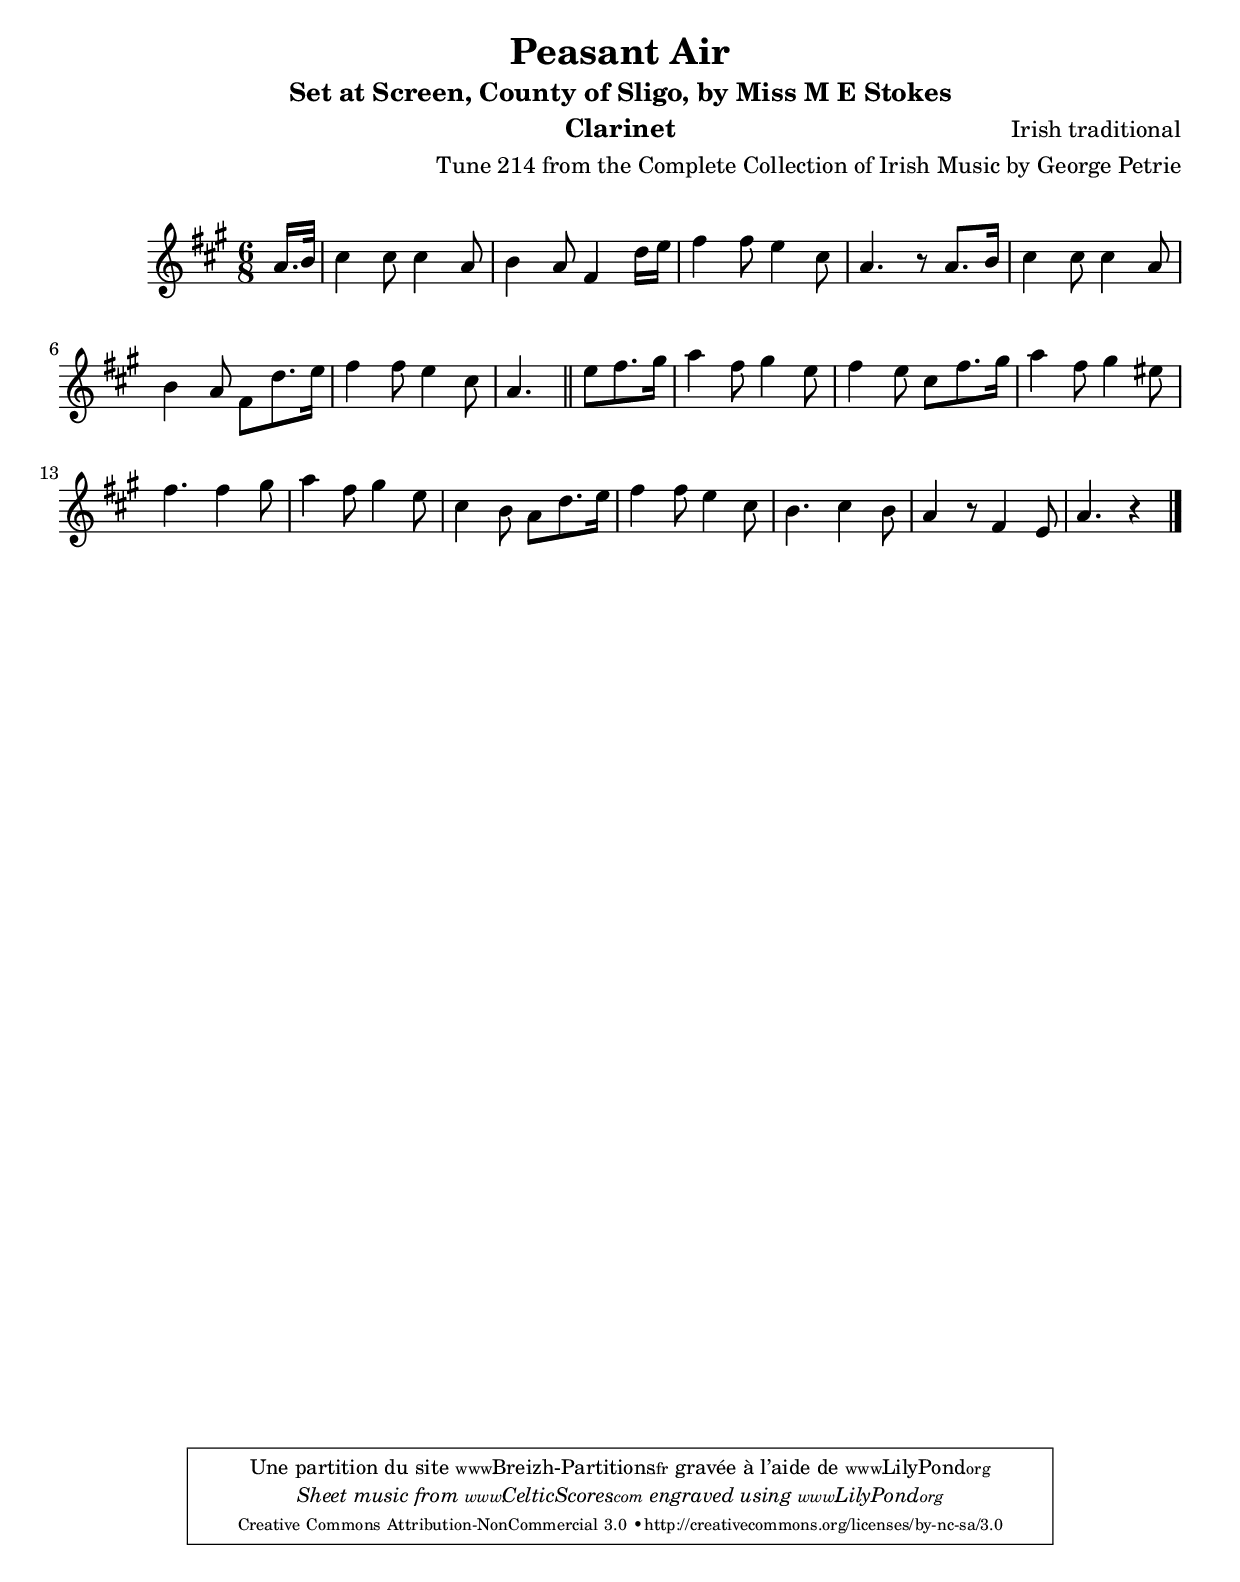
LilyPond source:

% Noted by George Petrie, LL.D., R.H.A. (1789−1866)
% Edited from the original manuscripts by Charles Villiers Standford (1902)
% Transcripted by Breizh Partitions (2012)

\version "2.12.3"

\paper {
	top-margin = 2 \cm
	bottom-margin = 2 \cm
}

\header {
title = "Peasant Air"
subtitle = "Set at Screen, County of Sligo, by Miss M E Stokes"
arranger = "Tune 214 from the Complete Collection of Irish Music by George Petrie"
instrument = "Clarinet"
composer = "Irish traditional"
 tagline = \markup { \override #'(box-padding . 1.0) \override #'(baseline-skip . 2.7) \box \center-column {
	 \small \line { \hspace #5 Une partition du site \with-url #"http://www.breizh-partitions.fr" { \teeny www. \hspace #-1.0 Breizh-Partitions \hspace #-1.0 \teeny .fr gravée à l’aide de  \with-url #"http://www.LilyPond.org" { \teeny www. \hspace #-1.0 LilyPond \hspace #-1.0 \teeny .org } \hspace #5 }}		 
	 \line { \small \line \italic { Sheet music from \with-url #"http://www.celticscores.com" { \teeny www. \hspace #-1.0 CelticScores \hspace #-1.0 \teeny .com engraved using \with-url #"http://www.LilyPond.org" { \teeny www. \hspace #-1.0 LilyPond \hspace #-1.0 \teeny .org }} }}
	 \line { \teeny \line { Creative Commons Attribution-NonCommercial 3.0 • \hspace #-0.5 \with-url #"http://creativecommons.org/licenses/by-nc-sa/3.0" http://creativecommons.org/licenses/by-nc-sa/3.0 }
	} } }
}


main = {
	\tempo 4. = 80
	\once \override Score.MetronomeMark #'transparent = ##t

	
	\partial 8 g16. a32
	|
	b4 b8 b4 g8
	|
	a4 g8 e4 c'16 d'
	|
	e'4 e'8 d'4 b8
	|
	g4. r8 g8. a16
	|
	
	b4 b8 b4 g8
	|
	a4 g8 e8 c'8. d'16
	|
	e'4 e'8 d'4 b8
	|
	\partial 4. g4.
	|
	\bar "||"
	\partial 4. d'8 e'8. fis'16
	|
	
	g'4 e'8 fis'4 d'8
	|
	e'4 d'8 b8 e'8. fis'16
	|
	g'4 e'8 fis'4 dis'8
	|
	e'4. e'4 fis'8
	|
	
	g'4 e'8 fis'4 d'8
	|
	b4 a8 g8 c'8. d'16
	|
	e'4 e'8 d'4 b8
	|
	a4. b4 a8
	|
	g4 r8 e4 d8
	|
	g4. r4
	
	
	\bar "|."
	
}



\score  {
\new Staff  <<
    \time 6/8  
    \clef "G"
    \key a \major
	\transposition bes
    \set Staff.midiInstrument = "clarinet"
	\transpose a b'{
    \main
}
>>

\layout  { }
\midi  { }
}
